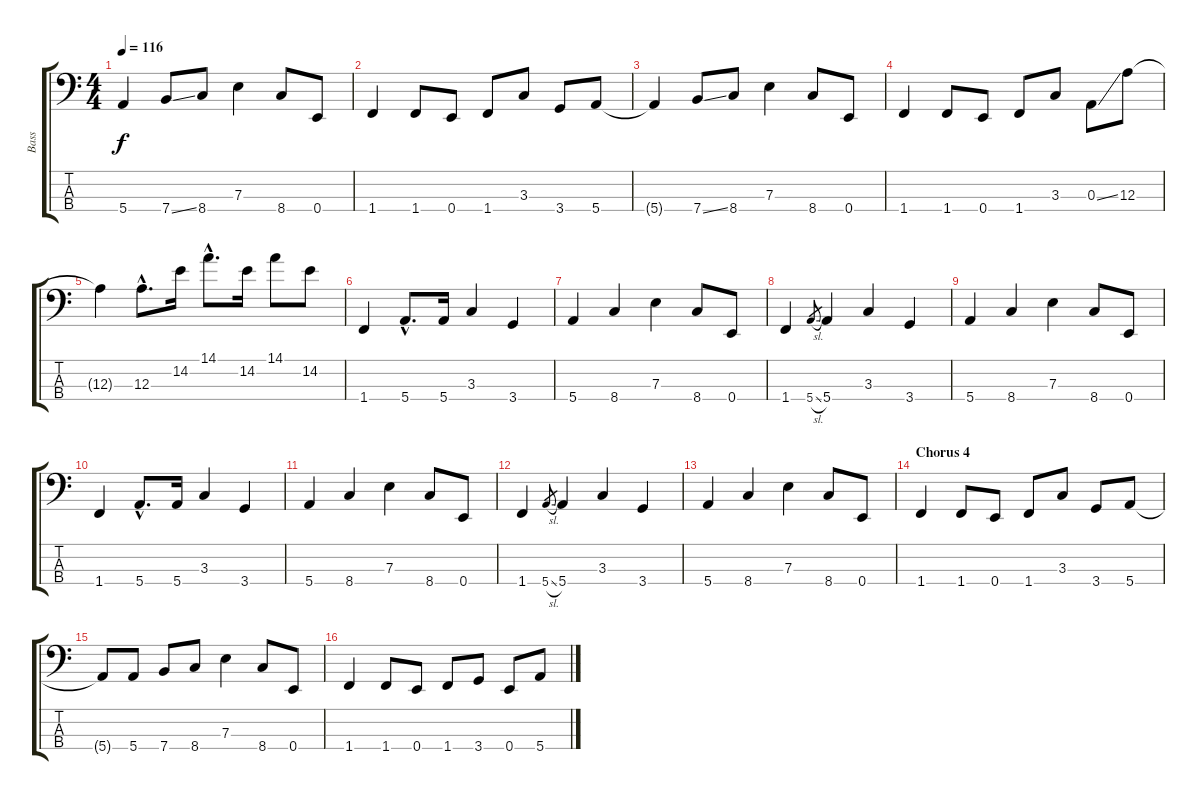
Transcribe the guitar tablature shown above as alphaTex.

\track ("Bass" "Bass") {instrument fretlessbass}
\staff {score tabs}
\tuning (G2 D2 A1 E1) {hide}
\ts (4 4)
\tempo 116
\clef f4
\ks c
5.4{t}.4{dy f} 7.4{ss}.8 8.4.8 7.3.4 8.4.8 0.4.8 |
1.4.4 1.4.8 0.4.8 1.4.8 3.3.8 3.4.8 5.4.8 |
5.4{t}.4 7.4{ss}.8 8.4.8 7.3.4 8.4.8 0.4.8 |
1.4.4 1.4.8 0.4.8 1.4.8 3.3.8 0.3{ss}.8 12.3.8 |
12.3{t}.4 12.3{hac}.8{d} 14.2.16 14.1{hac}.8{d} 14.2.16 14.1.8 14.2.8 |
1.4.4 5.4{hac}.8{d} 5.4.16 3.3.4 3.4.4 |
5.4.4 8.4.4 7.3.4 8.4.8 0.4.8 |
1.4.4 5.4{sl}.8{gr} 5.4.4 3.3.4 3.4.4 |
5.4.4 8.4.4 7.3.4 8.4.8 0.4.8 |
1.4.4 5.4{hac}.8{d} 5.4.16 3.3.4 3.4.4 |
5.4.4 8.4.4 7.3.4 8.4.8 0.4.8 |
1.4.4 5.4{sl}.8{gr} 5.4.4 3.3.4 3.4.4 |
5.4.4 8.4.4 7.3.4 8.4.8 0.4.8 |
\section ("" "Chorus 4")
1.4.4 1.4.8 0.4.8 1.4.8 3.3.8 3.4.8 5.4.8 |
5.4{t}.8 5.4.8 7.4.8 8.4.8 7.3.4 8.4.8 0.4.8 |
1.4.4 1.4.8 0.4.8 1.4.8 3.4.8 0.4.8 5.4.8
